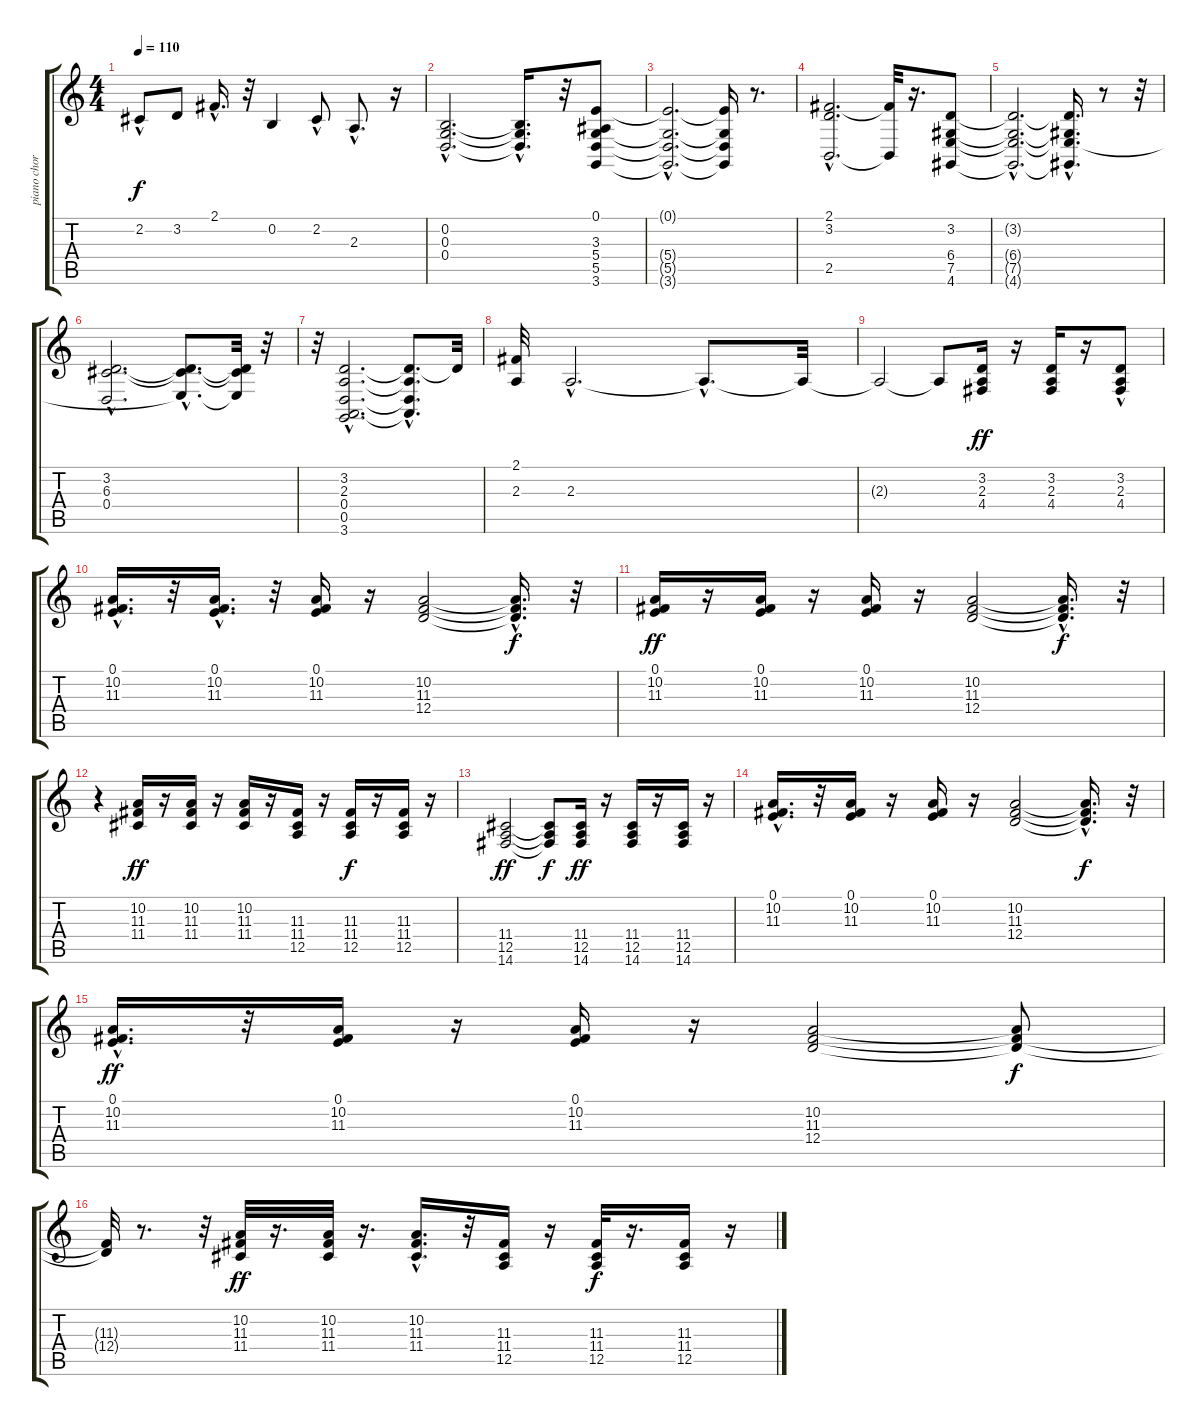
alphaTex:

\track ("piano chorus" "piano chor") {instrument electricpiano2}
\staff {score tabs}
\tuning (E4 B3 G3 D3 A2 E2) {hide}
\ts (4 4)
\tempo 110
\clef g2
\ks c
2.2{hac}.8{dy f} 3.2.8 2.1{hac}.16{d} r.32 0.2.4 2.2{hac}.8 2.3{hac}.8{d} r.16 |
(0.2{hac} 0.3{hac} 0.4{hac}).2{d} (0.2{t} 0.3{hac t} 0.4{hac t}).16{d} r.32 (0.1 3.3 5.4 5.5 3.6).8 |
(0.1{hac t} 5.4{hac t} 5.5{hac t} 3.6{hac t}).2{d} (0.1{t} 5.4{t} 5.5{t} 3.6{t}).16 r.8{d} |
(2.1{hac} 3.2 2.5{hac}).2{d} (2.1{t} 2.5{t}).32 r.16{d} (3.2 6.4 7.5 4.6).8 |
(3.2{hac t} 6.4{hac t} 7.5{hac t} 4.6{hac t}).2{d} (3.2{hac t} 6.4{t} 7.5{t} 4.6{t}).16{d} r.8 r.32 |
(3.2{hac} 6.3{hac} 0.4{hac}).2{d} (3.2{hac t} 6.3{hac t} 7.5{hac t}).8{d} (3.2{t} 6.3{t} 7.5{t}).32 r.32 |
r.32 (3.2{hac} 2.3{hac} 0.4{hac} 0.5{hac} 3.6{hac}).2{d} (3.2{hac t} 2.3{hac t} 0.4{hac t} 0.5{hac t}).8{d} 3.2{t}.32 |
(2.1 2.3).32 2.3{hac}.2{d} 2.3{hac t}.8{d} 2.3{t}.32 |
2.3{t}.2 2.3{t}.8 (3.2 2.3 4.4).16{dy ff} r.16 (3.2 2.3 4.4).16 r.16 (3.2{hac} 2.3 4.4).8 |
(0.1{hac} 10.2{hac} 11.3{hac}).16{d} r.32 (0.1 10.2{hac} 11.3).16{d} r.32 (0.1 10.2 11.3).16 r.16 (10.2 11.3 12.4).2 (10.2{hac t} 11.3{hac t} 12.4{hac t}).16{d dy f} r.32 |
(0.1 10.2 11.3).16{dy ff} r.16 (0.1 10.2 11.3).16 r.16 (0.1 10.2 11.3).16 r.16 (10.2 11.3 12.4).2 (10.2{hac t} 11.3{hac t} 12.4{hac t}).16{d dy f} r.32 |
r.4 (10.2 11.3 11.4).16{dy ff} r.16 (10.2 11.3 11.4).16 r.16 (10.2 11.3 11.4).16 r.16 (11.3 11.4 12.5).16 r.16 (11.3 11.4 12.5).16{dy f} r.16 (11.3 11.4 12.5).16 r.16 |
(11.4 12.5 14.6).2{dy ff} (11.4{t} 12.5{t} 14.6{t}).8{dy f} (11.4 12.5 14.6).16{dy ff} r.16 (11.4 12.5 14.6).16 r.16 (11.4 12.5 14.6).16 r.16 |
(0.1{hac} 10.2{hac} 11.3{hac}).16{d} r.32 (0.1 10.2 11.3).16 r.16 (0.1 10.2 11.3).16 r.16 (10.2 11.3 12.4).2 (10.2{t} 11.3{hac t} 12.4{t}).16{d dy f} r.32 |
(0.1 10.2{hac} 11.3).16{d dy ff} r.32 (0.1 10.2 11.3).16 r.16 (0.1 10.2 11.3).16 r.16 (10.2 11.3 12.4).2 (10.2{t} 11.3{t} 12.4{t}).8{dy f} |
(11.3{t} 12.4{t}).32 r.8{d} r.32 (10.2 11.3 11.4).32{dy ff} r.16{d} (10.2 11.3 11.4).32 r.16{d} (10.2{hac} 11.3 11.4{hac}).16{d} r.32 (11.3 11.4 12.5).16 r.16 (11.3 11.4 12.5).32{dy f} r.16{d} (11.3 11.4 12.5).16 r.16
